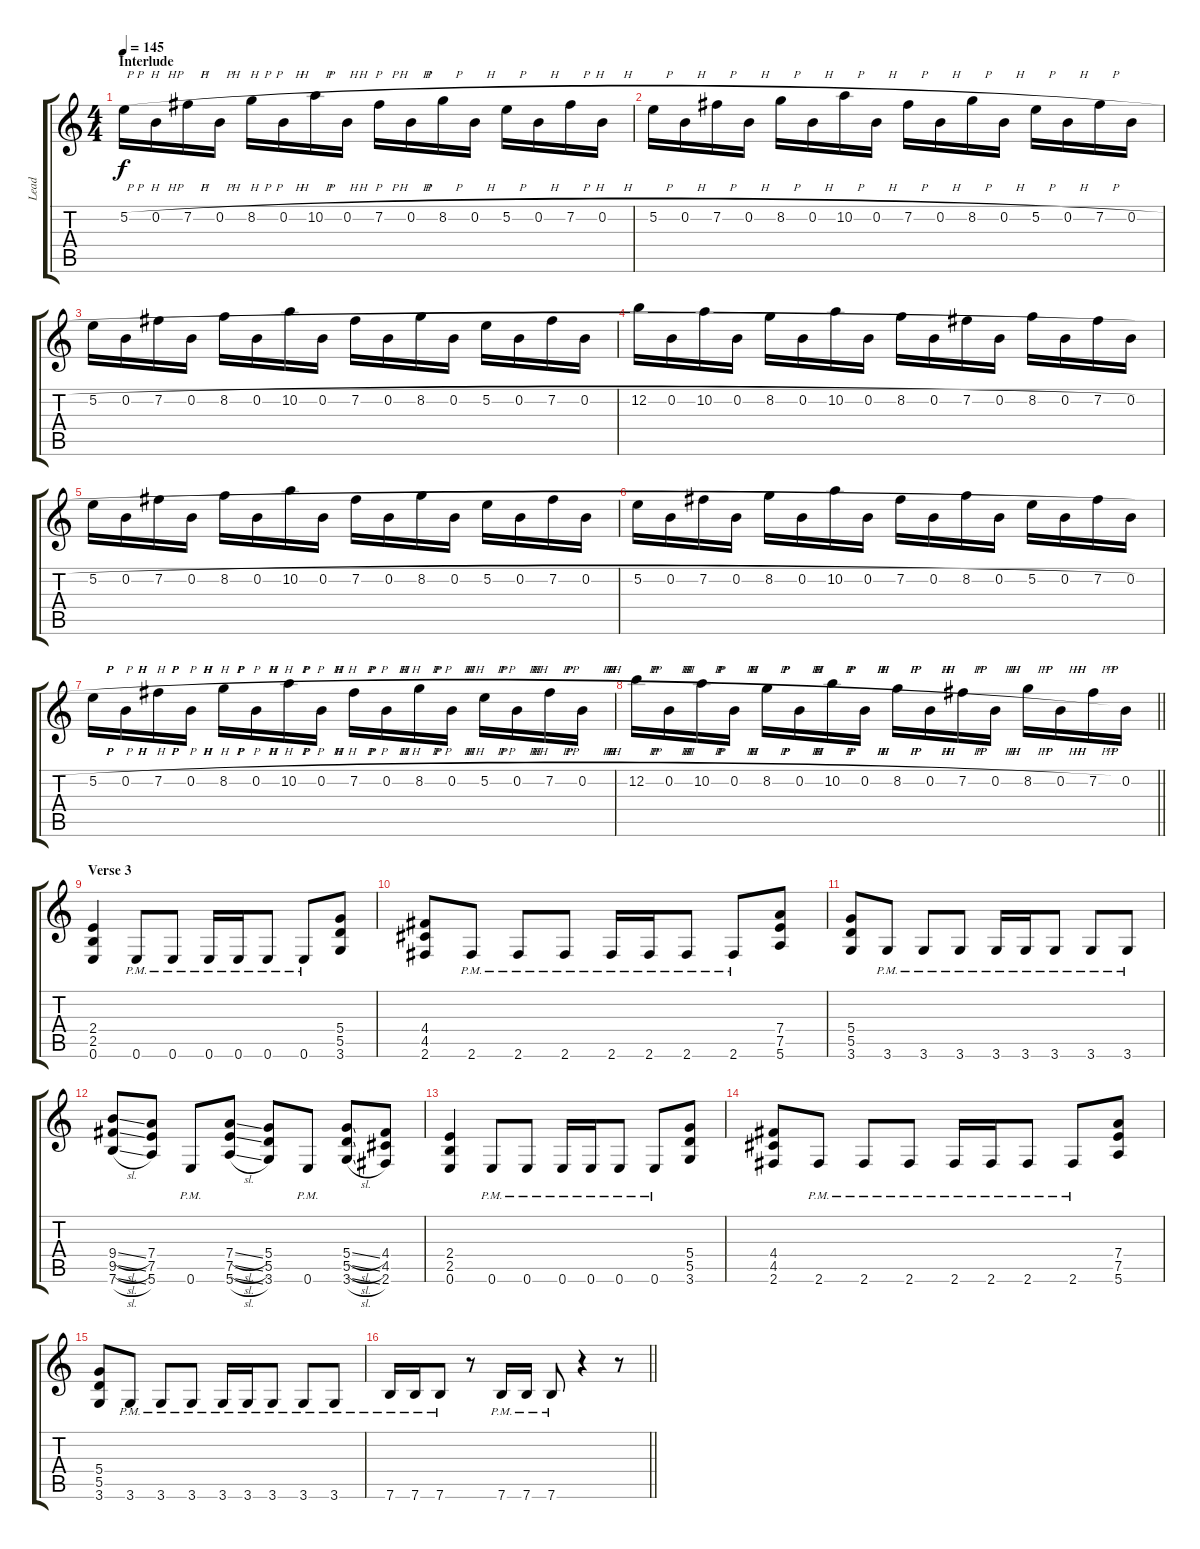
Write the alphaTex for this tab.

\track ("Lead" "Lead") {instrument overdrivenguitar}
\staff {score tabs}
\tuning (E4 B3 G3 D3 A2 E2) {hide}
\ts (4 4)
\section ("" "Interlude")
\tempo 145
\clef g2
\ks c
5.2{h}.16{dy f} 0.2{h}.16 7.2{h}.16 0.2{h}.16 8.2{h}.16 0.2{h}.16 10.2{h}.16 0.2{h}.16 7.2{h}.16 0.2{h}.16 8.2{h}.16 0.2{h}.16 5.2{h}.16 0.2{h}.16 7.2{h}.16 0.2{h}.16 |
5.2{h}.16 0.2{h}.16 7.2{h}.16 0.2{h}.16 8.2{h}.16 0.2{h}.16 10.2{h}.16 0.2{h}.16 7.2{h}.16 0.2{h}.16 8.2{h}.16 0.2{h}.16 5.2{h}.16 0.2{h}.16 7.2{h}.16 0.2{h}.16 |
5.2{h}.16 0.2{h}.16 7.2{h}.16 0.2{h}.16 8.2{h}.16 0.2{h}.16 10.2{h}.16 0.2{h}.16 7.2{h}.16 0.2{h}.16 8.2{h}.16 0.2{h}.16 5.2{h}.16 0.2{h}.16 7.2{h}.16 0.2{h}.16 |
12.2{h}.16 0.2{h}.16 10.2{h}.16 0.2{h}.16 8.2{h}.16 0.2{h}.16 10.2{h}.16 0.2{h}.16 8.2{h}.16 0.2{h}.16 7.2{h}.16 0.2{h}.16 8.2{h}.16 0.2{h}.16 7.2{h}.16 0.2{h}.16 |
5.2{h}.16 0.2{h}.16 7.2{h}.16 0.2{h}.16 8.2{h}.16 0.2{h}.16 10.2{h}.16 0.2{h}.16 7.2{h}.16 0.2{h}.16 8.2{h}.16 0.2{h}.16 5.2{h}.16 0.2{h}.16 7.2{h}.16 0.2{h}.16 |
5.2{h}.16 0.2{h}.16 7.2{h}.16 0.2{h}.16 8.2{h}.16 0.2{h}.16 10.2{h}.16 0.2{h}.16 7.2{h}.16 0.2{h}.16 8.2{h}.16 0.2{h}.16 5.2{h}.16 0.2{h}.16 7.2{h}.16 0.2{h}.16 |
5.2{h}.16 0.2{h}.16 7.2{h}.16 0.2{h}.16 8.2{h}.16 0.2{h}.16 10.2{h}.16 0.2{h}.16 7.2{h}.16 0.2{h}.16 8.2{h}.16 0.2{h}.16 5.2{h}.16 0.2{h}.16 7.2{h}.16 0.2{h}.16 |
\barLineRight lightlight
12.2{h}.16 0.2{h}.16 10.2{h}.16 0.2{h}.16 8.2{h}.16 0.2{h}.16 10.2{h}.16 0.2{h}.16 8.2{h}.16 0.2{h}.16 7.2{h}.16 0.2{h}.16 8.2{h}.16 0.2{h}.16 7.2{h}.16 0.2.16 |
\section ("" "Verse 3")
(2.4 2.5 0.6).4 0.6{pm}.8 0.6{pm}.8 0.6{pm}.16 0.6{pm}.16 0.6{pm}.8 0.6{pm}.8 (5.4 5.5 3.6).8 |
(4.4 4.5 2.6).8 2.6{pm}.8 2.6{pm}.8 2.6{pm}.8 2.6{pm}.16 2.6{pm}.16 2.6{pm}.8 2.6{pm}.8 (7.4 7.5 5.6).8 |
(5.4 5.5 3.6).8 3.6{pm}.8 3.6{pm}.8 3.6{pm}.8 3.6{pm}.16 3.6{pm}.16 3.6{pm}.8 3.6{pm}.8 3.6{pm}.8 |
(9.4{sl} 9.5{sl} 7.6{sl}).8 (7.4 7.5 5.6).8 0.6{pm}.8 (7.4{sl} 7.5{sl} 5.6{sl}).8 (5.4 5.5 3.6).8 0.6{pm}.8 (5.4{sl} 5.5{sl} 3.6{sl}).8 (4.4 4.5 2.6).8 |
(2.4 2.5 0.6).4 0.6{pm}.8 0.6{pm}.8 0.6{pm}.16 0.6{pm}.16 0.6{pm}.8 0.6{pm}.8 (5.4 5.5 3.6).8 |
(4.4 4.5 2.6).8 2.6{pm}.8 2.6{pm}.8 2.6{pm}.8 2.6{pm}.16 2.6{pm}.16 2.6{pm}.8 2.6{pm}.8 (7.4 7.5 5.6).8 |
(5.4 5.5 3.6).8 3.6{pm}.8 3.6{pm}.8 3.6{pm}.8 3.6{pm}.16 3.6{pm}.16 3.6{pm}.8 3.6{pm}.8 3.6{pm}.8 |
\barLineRight lightlight
7.6{pm}.16 7.6{pm}.16 7.6{pm}.8 r.8 7.6{pm}.16 7.6{pm}.16 7.6{pm}.8 r.4 r.8
